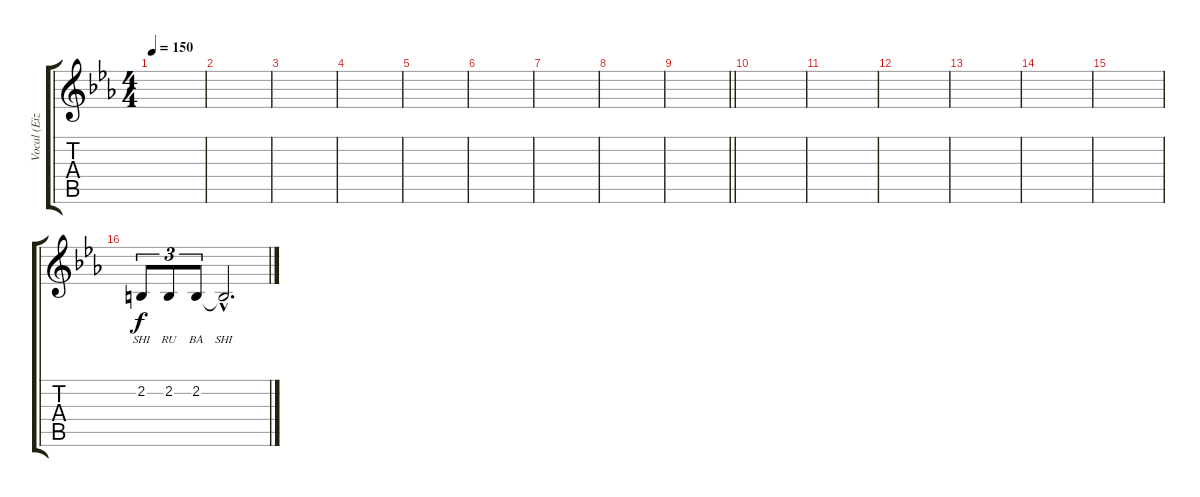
\track ("Vocal (Eizo)" "Vocal (Eiz") {instrument flute}
\staff {score tabs}
\tuning (D4 A3 F3 C3 G2 D2) {hide}
\ts (4 4)
\tempo 150
\clef g2
\ks eb
|
|
|
|
|
|
|
|
\barLineRight lightlight
|
|
|
|
|
|
|
2.2.8{tu (3 2) lyrics (0 "SHI") lyrics (1 "") lyrics (2 "") lyrics (3 "") lyrics (4 "")} 2.2.8{tu (3 2) lyrics (0 "RU") lyrics (1 "") lyrics (2 "") lyrics (3 "") lyrics (4 "")} 2.2.8{tu (3 2) lyrics (0 "BA") lyrics (1 "") lyrics (2 "") lyrics (3 "") lyrics (4 "")} 2.2{hac t}.2{d lyrics (0 "SHI") lyrics (1 "") lyrics (2 "") lyrics (3 "") lyrics (4 "")}
